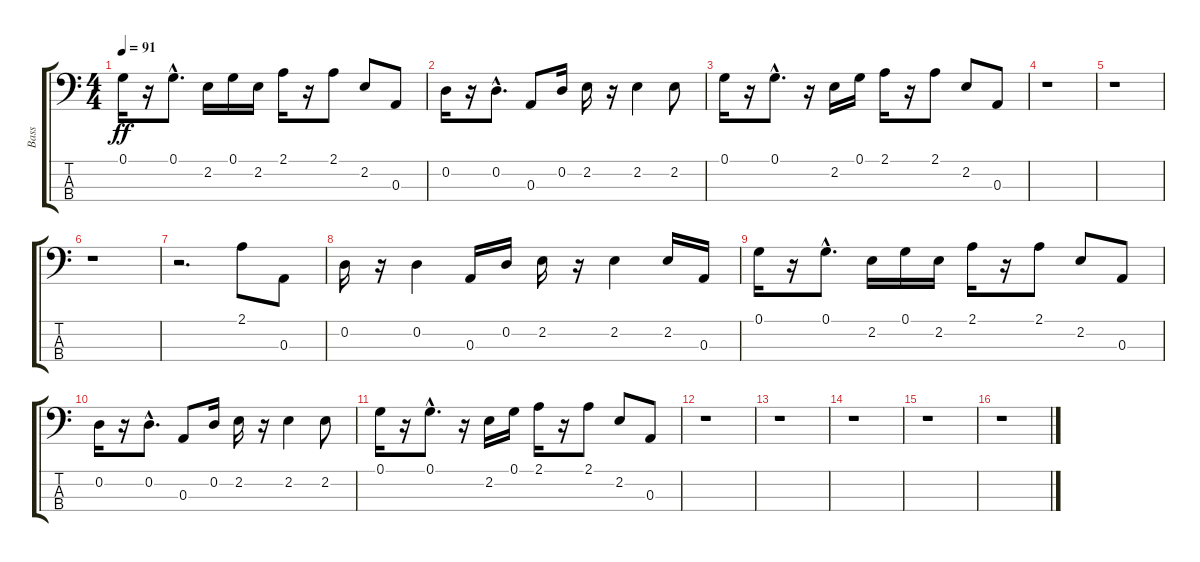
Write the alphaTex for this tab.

\track ("Bass" "Bass") {instrument electricbassfinger}
\staff {score tabs}
\tuning (G2 D2 A1 E1) {hide}
\ts (4 4)
\tempo 91
\clef f4
\ks c
0.1.16{dy ff} r.16 0.1{hac}.8{d} 2.2.16 0.1.16 2.2.16 2.1.16 r.16 2.1.8 2.2.8 0.3.8 |
0.2.16 r.16 0.2{hac}.8{d} 0.3.8 0.2.16 2.2.16 r.16 2.2.4 2.2.8 |
0.1.16 r.16 0.1{hac}.8{d} r.16 2.2.16 0.1.16 2.1.16 r.16 2.1.8 2.2.8 0.3.8 |
r.1 |
r.1 |
r.1 |
r.2{d} 2.1.8 0.3.8 |
0.2.16 r.16 0.2.4 0.3.16 0.2.16 2.2.16 r.16 2.2.4 2.2.16 0.3.16 |
0.1.16 r.16 0.1{hac}.8{d} 2.2.16 0.1.16 2.2.16 2.1.16 r.16 2.1.8 2.2.8 0.3.8 |
0.2.16 r.16 0.2{hac}.8{d} 0.3.8 0.2.16 2.2.16 r.16 2.2.4 2.2.8 |
0.1.16 r.16 0.1{hac}.8{d} r.16 2.2.16 0.1.16 2.1.16 r.16 2.1.8 2.2.8 0.3.8 |
r.1 |
r.1 |
r.1 |
r.1 |
r.1
